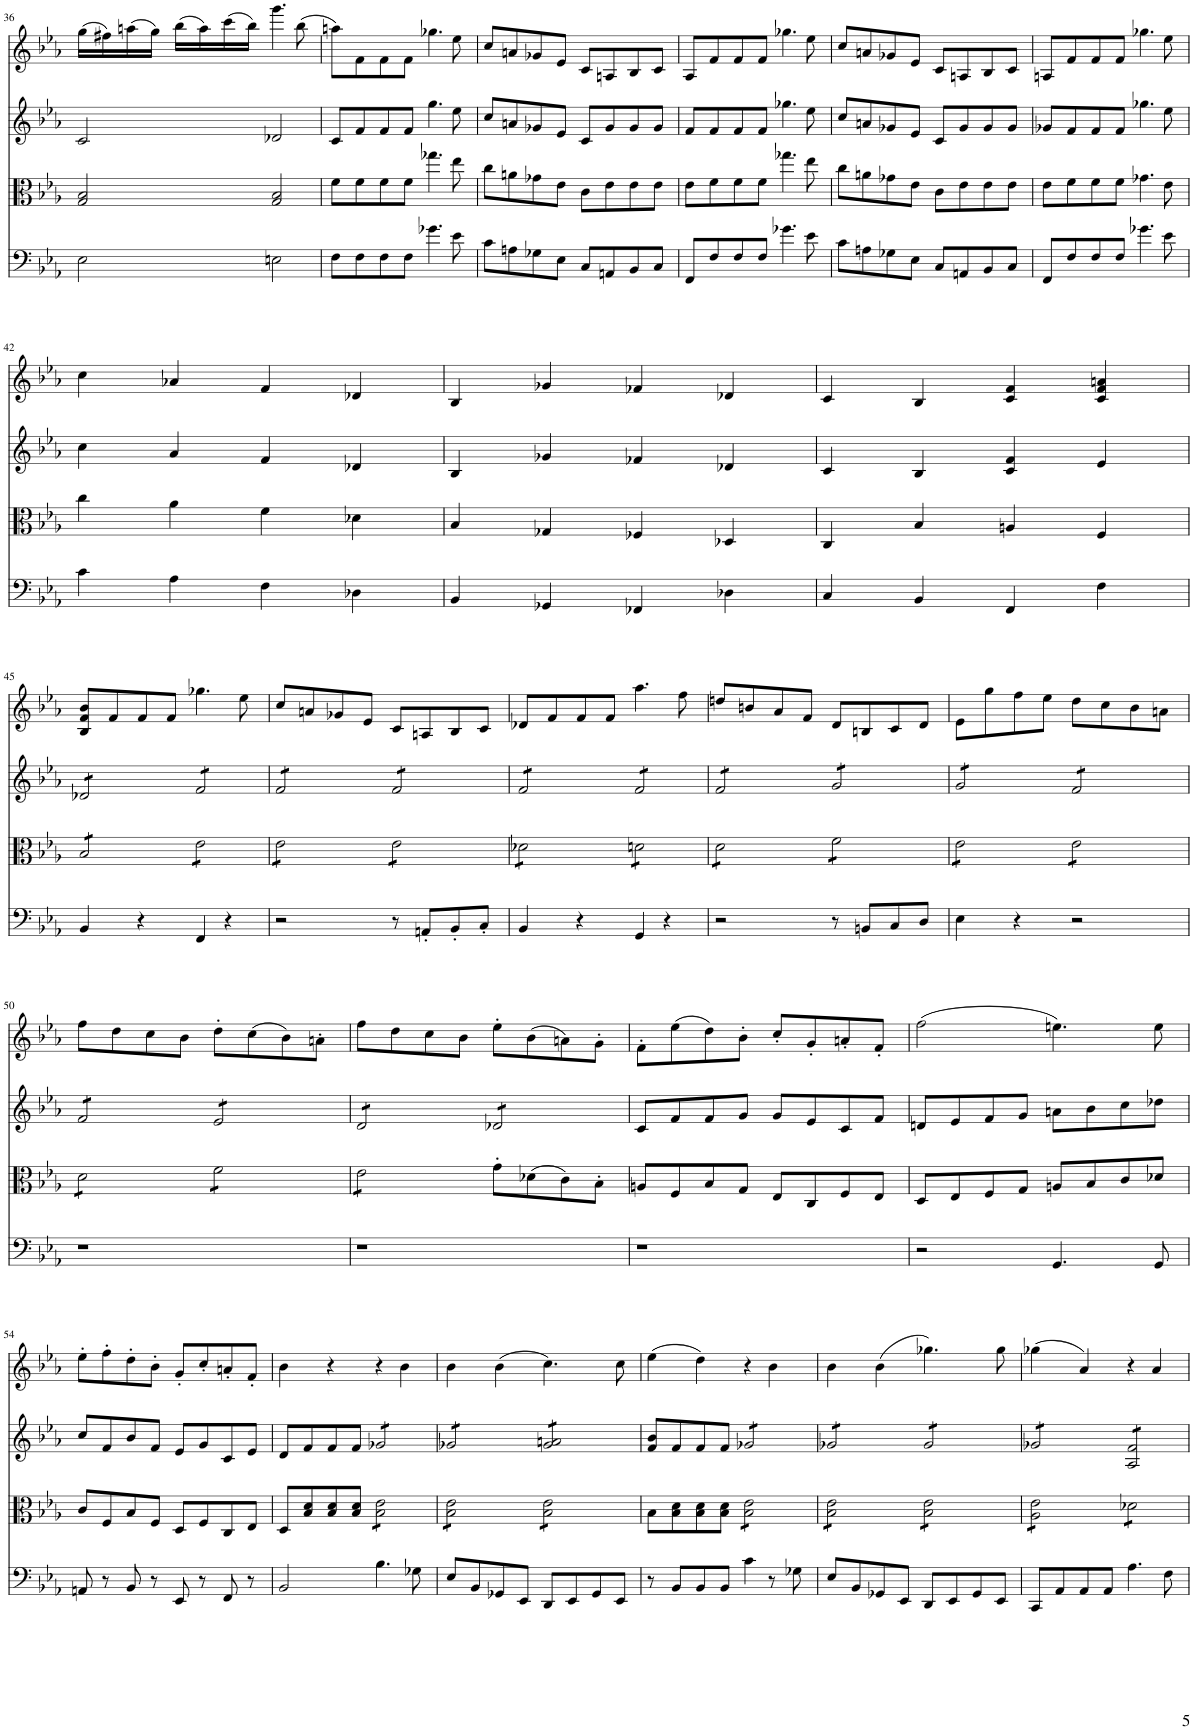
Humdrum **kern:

**kern	**kern	**kern	**kern
*part4	*part3	*part2	*part1
*staff4	*staff3	*staff2	*staff1
*I"Piano	*I"Piano	*I"Piano	*I"Piano
*I'Pno	*I'Pno	*I'Pno	*I'Pno
!!LO:PB:g=z
*clefF4	*clefC3	*clefG2	*clefG2
*k[b-e-a-]	*k[b-e-a-]	*k[b-e-a-]	*k[b-e-a-]
*M4/4	*M4/4	*M4/4	*M4/4
*met(c)	*met(c)	*met(c)	*met(c)
=36	=36	=36	=36
2E-\	2G/ 2B-/	2c/	(16gg\LL
.	.	.	16ff#X\)
.	.	.	(16aan\
.	.	.	16gg\JJ)
.	.	.	(16bb-\LL
.	.	.	16aa\)
.	.	.	(16ccc\
.	.	.	16bb-\JJ)
2En\	2G/ 2B-/	2d-X/	4.ggg\
.	.	.	(8bb-\
=37	=37	=37	=37
8F\L	8f\L	8c/L	8aan\L)
8F\	8f\	8f/	8f\
8F\	8f\	8f/	8f\
8F\J	8f\J	8f/J	8f\J
4.g-X\	4.gg-X\	4.gg\	4.gg-X\
8e-\	8ee-\	8ee-\	8ee-\
=38	=38	=38	=38
8c\L	8cc\L	8cc/L	8cc/L
8An\	8an\	8an/	8an/
8G-X\	8g-X\	8g-X/	8g-X/
8E-\J	8e-\J	8e-/J	8e-/J
8C/L	8c\L	8c/L	8c/L
8AAn/	8e-\	8g-/	8An/
8BB-/	8e-\	8g-/	8B-/
8C/J	8e-\J	8g-/J	8c/J
=39	=39	=39	=39
8FF/L	8e-\L	8f/L	8A-/L
8F/	8f\	8f/	8f/
8F/	8f\	8f/	8f/
8F/J	8f\J	8f/J	8f/J
4.g-X\	4.gg-X\	4.gg-X\	4.gg-X\
8e-\	8ee-\	8ee-\	8ee-\
=40	=40	=40	=40
8c\L	8cc\L	8cc/L	8cc/L
8An\	8an\	8an/	8an/
8G-X\	8g-X\	8g-X/	8g-X/
8E-\J	8e-\J	8e-/J	8e-/J
8C/L	8c\L	8c/L	8c/L
8AAn/	8e-\	8g-/	8An/
8BB-/	8e-\	8g-/	8B-/
8C/J	8e-\J	8g-/J	8c/J
=41	=41	=41	=41
8FF/L	8e-\L	8g-X/L	8An/L
8F/	8f\	8f/	8f/
8F/	8f\	8f/	8f/
8F/J	8f\J	8f/J	8f/J
4.g-X\	4.g-X\	4.gg-X\	4.gg-X\
8e-\	8e-\	8ee-\	8ee-\
!!LO:LB:g=z
=42	=42	=42	=42
4c\	4cc\	4cc\	4cc\
4A-\	4a-\	4a-/	4a-X/
4F\	4f\	4f/	4f/
4D-X\	4d-X\	4d-X/	4d-X/
=43	=43	=43	=43
4BB-/	4B-/	4B-/	4B-/
4GG-X/	4G-X/	4g-X/	4g-X/
4FF-X/	4F-X/	4f-X/	4f-X/
4D-X\	4D-X/	4d-X/	4d-X/
=44	=44	=44	=44
4C/	4C/	4c/	4c/
4BB-/	4B-/	4B-/	4B-/
4FF/	4An/	4c/ 4f/	4c/ 4f/
4F\	4F/	4e-/	4c/ 4f/ 4an/
!!LO:LB:g=z
=45	=45	=45	=45
*	*tremolo	*	*
*	*	*tremolo	*
4BB-/	8B-/L	8d-X/L	8B-/ 8f/ 8b-/L
.	8B-/	8d-X/	8f/
4r	8B-/	8d-X/	8f/
.	8B-/J	8d-X/J	8f/J
4FF/	8e-\L	8f/L	4.gg-X\
.	8e-\	8f/	.
4r	8e-\	8f/	.
.	8e-\J	8f/J	8ee-\
=46	=46	=46	=46
2r	8e-\L	8f/L	8cc/L
.	8e-\	8f/	8an/
.	8e-\	8f/	8g-X/
.	8e-\J	8f/J	8e-/J
8r	8e-\L	8f/L	8c/L
8AAn'/L	8e-\	8f/	8An/
8BB-'/	8e-\	8f/	8B-/
8C'/J	8e-\J	8f/J	8c/J
=47	=47	=47	=47
4BB-/	8d-X\L	8f/L	8d-X/L
.	8d-X\	8f/	8f/
4r	8d-X\	8f/	8f/
.	8d-X\J	8f/J	8f/J
4GG/	8dn\L	8f/L	4.aa-\
.	8dn\	8f/	.
4r	8dn\	8f/	.
.	8dn\J	8f/J	8ff\
=48	=48	=48	=48
2r	8d\L	8f/L	8ddn/L
.	8d\	8f/	8bn/
.	8d\	8f/	8a-/
.	8d\J	8f/J	8f/J
8r	8f\L	8g/L	8d/L
8BBn/L	8f\	8g/	8Bn/
8C/	8f\	8g/	8c/
8D/J	8f\J	8g/J	8d/J
=49	=49	=49	=49
4E-\	8e-\L	8g/L	8e-\L
.	8e-\	8g/	8gg\
4r	8e-\	8g/	8ff\
.	8e-\J	8g/J	8ee-\J
2r	8e-\L	8f/L	8dd\L
.	8e-\	8f/	8cc\
.	8e-\	8f/	8b-\
.	8e-\J	8f/J	8an\J
!!LO:LB:g=z
=50	=50	=50	=50
1r	8d\L	8f/L	8ff\L
.	8d\	8f/	8dd\
.	8d\	8f/	8cc\
.	8d\J	8f/J	8b-\J
.	8f\L	8e-/L	8dd'\L
.	8f\	8e-/	(8cc\
.	8f\	8e-/	8b-\)
.	8f\J	8e-/J	8an'\J
=51	=51	=51	=51
1r	8e-\L	8d/L	8ff\L
.	8e-\	8d/	8dd\
.	8e-\	8d/	8cc\
.	8e-\J	8d/J	8b-\J
*	*Xtremolo	*	*
.	8g'\L	8d-X/L	8ee-'\L
.	(8d-X\	8d-X/	(8b-\
.	8c\)	8d-X/	8an\)
.	8B-'\J	8d-X/J	8g'\J
*	*	*Xtremolo	*
=52	=52	=52	=52
1r	8An/L	8c/L	8f'\L
.	8F/	8f/	(8ee-\
.	8B-/	8f/	8dd\)
.	8G/J	8g/J	8b-'\J
.	8E-/L	8g/L	8cc'/L
.	8C/	8e-/	8g'/
.	8F/	8c/	8an'/
.	8E-/J	8f/J	8f'/J
=53	=53	=53	=53
2r	8D/L	8dn/L	(2ff\
.	8E-/	8e-/	.
.	8F/	8f/	.
.	8G/J	8g/J	.
4.GG/	8An/L	8an\L	4.een\)
.	8B-/	8b-\	.
.	8c/	8cc\	.
8GG/	8d-X/J	8dd-X\J	8ee\
!!LO:LB:g=z
=54	=54	=54	=54
8AAn/	8c/L	8cc/L	8ee-'\L
8r	8F/	8f/	8ff'\
8BB-/	8B-/	8b-/	8dd'\
8r	8F/J	8f/J	8b-'\J
8EE-/	8D/L	8e-/L	8g'/L
8r	8F/	8g/	8cc'/
8FF/	8C/	8c/	8an'/
8r	8E-/J	8e-/J	8f'/J
=55	=55	=55	=55
2BB-/	8D/L	8d/L	4b-\
.	8B-/ 8d/	8f/	.
.	8B-/ 8d/	8f/	4r
.	8B-/ 8d/J	8f/J	.
*	*tremolo	*	*
*	*	*tremolo	*
4.B-\	8B-\ 8e-\L	8g-X/L	4r
.	8B-\ 8e-\	8g-X/	.
.	8B-\ 8e-\	8g-X/	4b-\
8G-X\	8B-\ 8e-\J	8g-X/J	.
=56	=56	=56	=56
8E-/L	8B-\ 8e-\L	8g-X/L	4b-\
8BB-/	8B-\ 8e-\	8g-X/	.
8GG-X/	8B-\ 8e-\	8g-X/	(4b-\
8EE-/J	8B-\ 8e-\J	8g-X/J	.
8DD/L	8B-\ 8e-\L	8g-/ 8an/L	4.cc\)
8EE-/	8B-\ 8e-\	8g-/ 8an/	.
8GG-/	8B-\ 8e-\	8g-/ 8an/	.
8EE-/J	8B-\ 8e-\J	8g-/ 8an/J	8cc\
*	*	*Xtremolo	*
*	*Xtremolo	*	*
=57	=57	=57	=57
8r	8B-\L	8f/ 8b-/L	(4ee-\
8BB-/L	8B-\ 8d\	8f/	.
8BB-/	8B-\ 8d\	8f/	4dd\)
8BB-/J	8B-\ 8d\J	8f/J	.
*	*tremolo	*	*
*	*	*tremolo	*
4c\	8B-\ 8e-\L	8g-X/L	4r
.	8B-\ 8e-\	8g-X/	.
8r	8B-\ 8e-\	8g-X/	4b-\
8G-X\	8B-\ 8e-\J	8g-X/J	.
=58	=58	=58	=58
8E-/L	8B-\ 8e-\L	8g-X/L	4b-\
8BB-/	8B-\ 8e-\	8g-X/	.
8GG-X/	8B-\ 8e-\	8g-X/	(4b-\
8EE-/J	8B-\ 8e-\J	8g-X/J	.
8DD/L	8B-\ 8e-\L	8g-/L	4.gg-X\)
8EE-/	8B-\ 8e-\	8g-/	.
8GG-/	8B-\ 8e-\	8g-/	.
8EE-/J	8B-\ 8e-\J	8g-/J	8gg-\
=59	=59	=59	=59
8CC/L	8A-\ 8e-\L	8g-X/L	(4gg-X\
8AA-/	8A-\ 8e-\	8g-X/	.
8AA-/	8A-\ 8e-\	8g-X/	4a-/)
8AA-/J	8A-\ 8e-\J	8g-X/J	.
4.A-\	8d-X\L	8A-/ 8f/L	4r
.	8d-X\	8A-/ 8f/	.
.	8d-X\	8A-/ 8f/	4a-/
8F\	8d-X\J	8A-/ 8f/J	.
*	*	*Xtremolo	*
*	*Xtremolo	*	*
=	=	=	=
*-	*-	*-	*-
